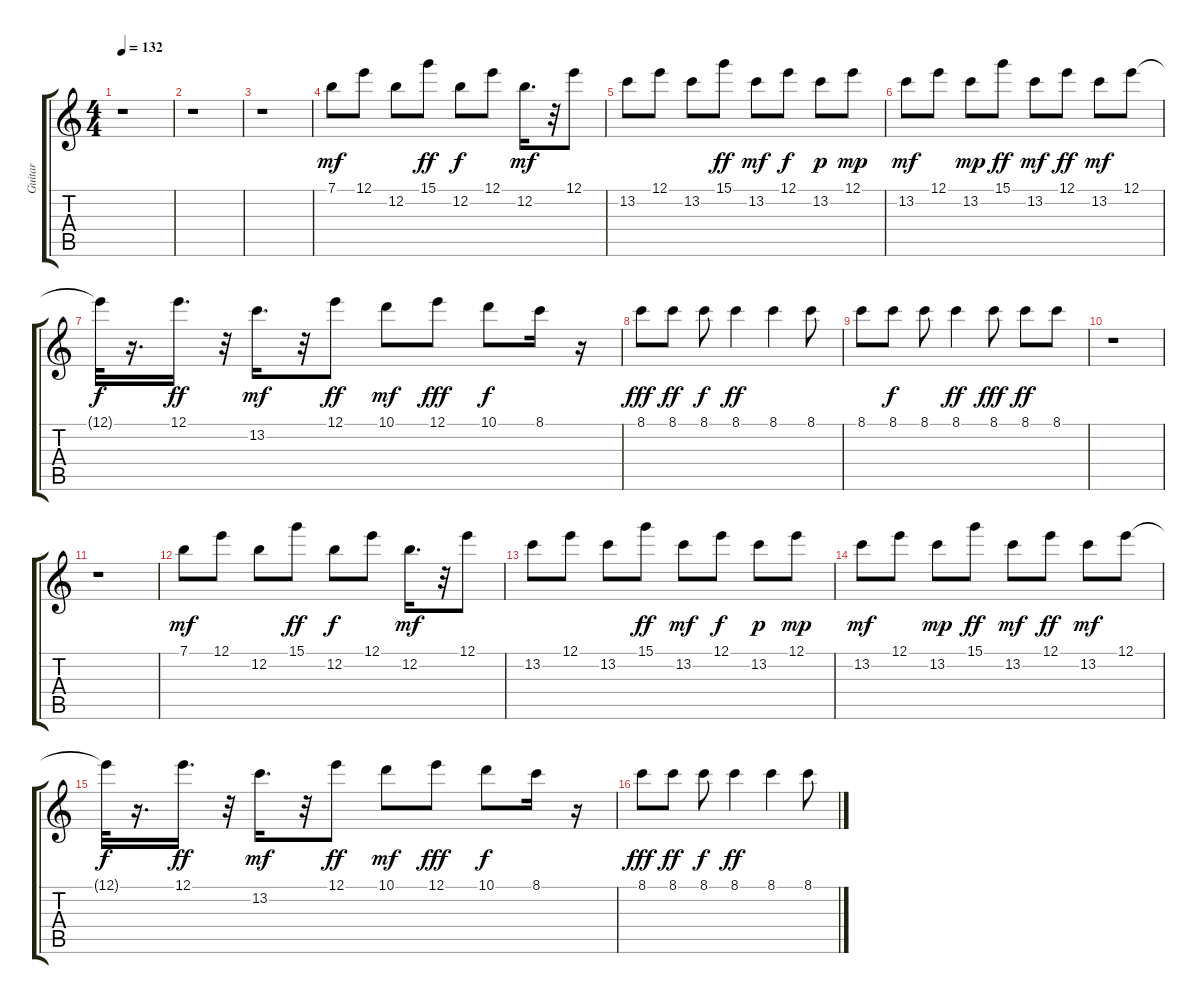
\track ("Guitar" "Guitar") {instrument electricguitarjazz}
\staff {score tabs}
\tuning (E4 B3 G3 D3 A2 E2) {hide}
\ts (4 4)
\tempo 132
\clef g2
\ks c
r.1{dy ff} |
r.1 |
r.1 |
7.1.8{dy mf} 12.1.8 12.2.8 15.1.8{dy ff} 12.2.8{dy f} 12.1.8 12.2.16{d dy mf} r.32 12.1.8 |
13.2.8 12.1.8 13.2.8 15.1.8{dy ff} 13.2.8{dy mf} 12.1.8{dy f} 13.2.8{dy p} 12.1.8{dy mp} |
13.2.8{dy mf} 12.1.8 13.2.8{dy mp} 15.1.8{dy ff} 13.2.8{dy mf} 12.1.8{dy ff} 13.2.8{dy mf} 12.1.8 |
12.1{t}.32{dy f} r.16{d} 12.1.16{d dy ff} r.32 13.2.16{d dy mf} r.32 12.1.8{dy ff} 10.1.8{dy mf} 12.1.8{dy fff} 10.1.8{dy f} 8.1.16 r.16 |
8.1.8{dy fff} 8.1.8{dy ff} 8.1.8{dy f} 8.1.4{dy ff} 8.1.4 8.1.8 |
8.1.8 8.1.8{dy f} 8.1.8 8.1.4{dy ff} 8.1.8{dy fff} 8.1.8{dy ff} 8.1.8 |
r.1 |
r.1 |
7.1.8{dy mf} 12.1.8 12.2.8 15.1.8{dy ff} 12.2.8{dy f} 12.1.8 12.2.16{d dy mf} r.32 12.1.8 |
13.2.8 12.1.8 13.2.8 15.1.8{dy ff} 13.2.8{dy mf} 12.1.8{dy f} 13.2.8{dy p} 12.1.8{dy mp} |
13.2.8{dy mf} 12.1.8 13.2.8{dy mp} 15.1.8{dy ff} 13.2.8{dy mf} 12.1.8{dy ff} 13.2.8{dy mf} 12.1.8 |
12.1{t}.32{dy f} r.16{d} 12.1.16{d dy ff} r.32 13.2.16{d dy mf} r.32 12.1.8{dy ff} 10.1.8{dy mf} 12.1.8{dy fff} 10.1.8{dy f} 8.1.16 r.16 |
8.1.8{dy fff} 8.1.8{dy ff} 8.1.8{dy f} 8.1.4{dy ff} 8.1.4 8.1.8
